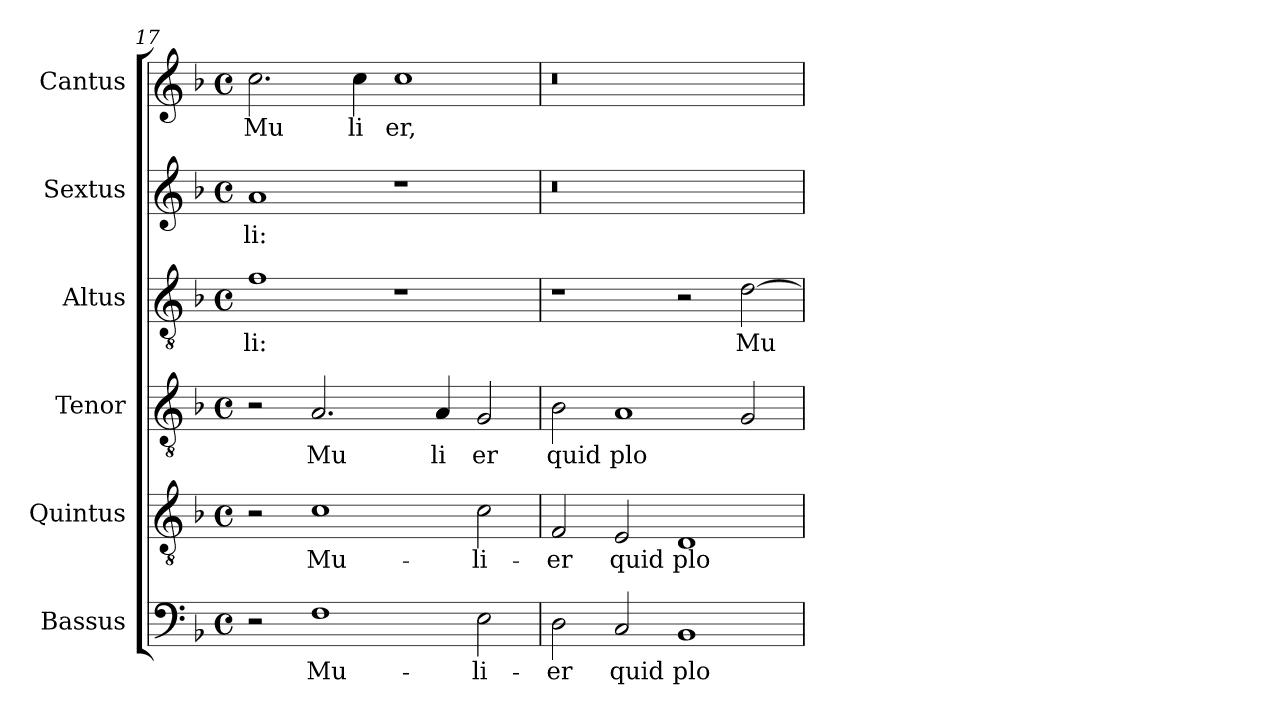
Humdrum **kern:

**kern	**text	**kern	**text	**kern	**text	**kern	**text	**kern	**text	**kern	**text
*part6	*part6	*part5	*part5	*part4	*part4	*part3	*part3	*part2	*part2	*part1	*part1
*staff6	*staff6	*staff5	*staff5	*staff4	*staff4	*staff3	*staff3	*staff2	*staff2	*staff1	*staff1
*I"Bassus	*	*I"Quintus	*	*I"Tenor	*	*I"Altus	*	*I"Sextus	*	*I"Cantus	*
*clefF4	*	*clefGv2	*	*clefGv2	*	*clefGv2	*	*clefG2	*	*clefG2	*
*k[b-]	*	*k[b-]	*	*k[b-]	*	*k[b-]	*	*k[b-]	*	*k[b-]	*
*F:	*	*F:	*	*F:	*	*F:	*	*F:	*	*F:	*
*M4/4	*	*M4/4	*	*M4/4	*	*M4/4	*	*M4/4	*	*M4/4	*
*met(c)	*	*met(c)	*	*met(c)	*	*met(c)	*	*met(c)	*	*met(c)	*
=17	=17	=17	=17	=17	=17	=17	=17	=17	=17	=17	=17
!	!	!	!	!	!	!	!LO:LY:b:cj	!	!LO:LY:b:cj	!	!LO:LY:b:cj
2r	.	2r	.	2r	.	1f	-li:	1a	-li:	2.cc\	Mu
!	!LO:LY:b:cj	!	!LO:LY:b:cj	!	!LO:LY:b:cj	!	!	!	!	!	!
1F	Mu-	1c	Mu-	2.A/	Mu	.	.	.	.	.	.
!	!	!	!	!	!	!	!	!	!	!	!LO:LY:b:cj
.	.	.	.	.	.	.	.	.	.	4cc\	li
!	!	!	!	!	!	!	!	!	!	!	!LO:LY:b:cj
.	.	.	.	.	.	1r	.	1r	.	1cc	er,
!	!	!	!	!	!LO:LY:b:cj	!	!	!	!	!	!
.	.	.	.	4A/	li	.	.	.	.	.	.
!	!LO:LY:b:cj	!	!LO:LY:b:cj	!	!LO:LY:b:cj	!	!	!	!	!	!
2E\	-li-	2c\	-li-	2G/	er	.	.	.	.	.	.
!!LO:PB:g=z
=18	=18	=18	=18	=18	=18	=18	=18	=18	=18	=18	=18
!	!LO:LY:b:cj	!	!LO:LY:b:cj	!	!LO:LY:b:cj	!	!	!	!	!	!
2D\	-er	2F/	-er	2B-\	quid	1r	.	0r	.	0r	.
!	!LO:LY:b:cj	!	!LO:LY:b:cj	!	!LO:LY:b:cj	!	!	!	!	!	!
2C/	quid	2E/	quid	1A	plo	.	.	.	.	.	.
!	!LO:LY:b:cj	!	!LO:LY:b:cj	!	!	!	!	!	!	!	!
1BB-	plo-	1D	plo	.	.	2r	.	.	.	.	.
!	!	!	!	!	!	!	!LO:LY:b	!	!	!	!
.	.	.	.	2G/	.	[>2d\	Mu-	.	.	.	.
=	=	=	=	=	=	=	=	=	=	=	=
*-	*-	*-	*-	*-	*-	*-	*-	*-	*-	*-	*-
